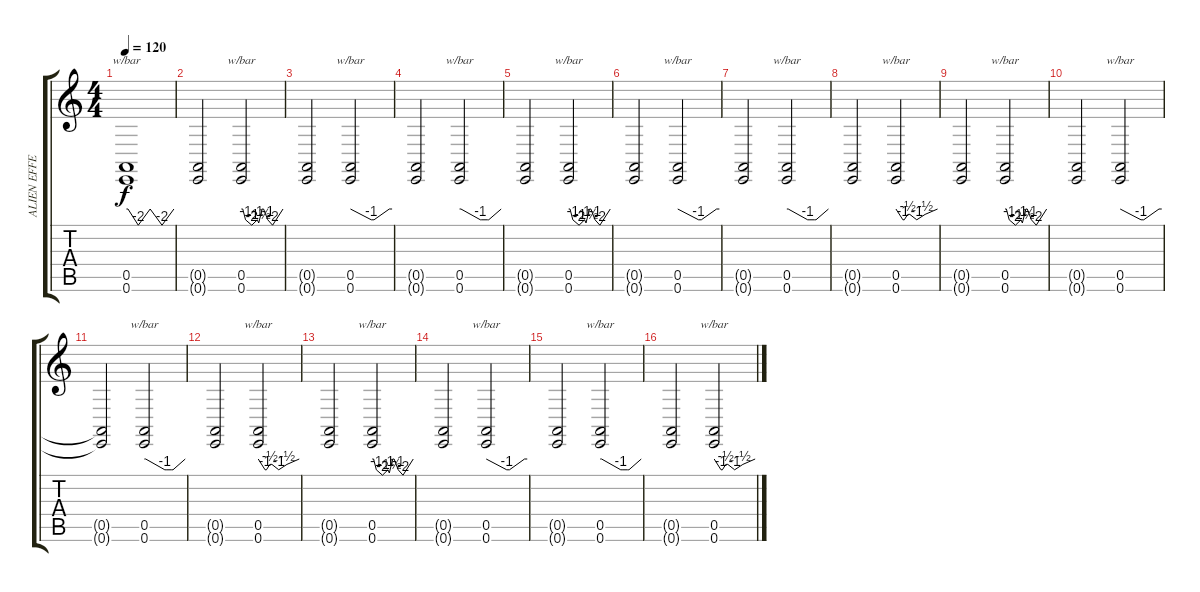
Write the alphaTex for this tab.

\track ("ALIEN EFFECTS 2" "ALIEN EFFE") {instrument pad8sweep}
\staff {score tabs}
\tuning (E4 B3 G3 D3 A2 E2) {hide}
\ts (4 4)
\tempo 120
\clef g2
\ks c
(0.5 0.6).1{tbe (custom default 0 0 2 0 15 -8 30 0 45 -8 60 0) dy f volume 2 instrument pad6metallic} |
(0.5{t} 0.6{t}).2 (0.5 0.6).2{tbe (custom default 0 0 2 0 6 -4 15 -8 23 -4 25 -6 30 0 32 0 38 -4 45 -8 60 0)} |
(0.5{t} 0.6{t}).2 (0.5 0.6).2{tbe (custom default 0 0 30 -4 34 -4 56 0 60 0)} |
(0.5{t} 0.6{t}).2 (0.5 0.6).2{tbe (custom default 0 0 2 0 30 -4 32 -4 40 -4 42 -4 60 0)} |
(0.5{t} 0.6{t}).2 (0.5 0.6).2{tbe (custom default 0 0 2 0 6 -4 15 -8 23 -4 25 -6 30 0 32 0 38 -4 45 -8 60 0)} |
(0.5{t} 0.6{t}).2 (0.5 0.6).2{tbe (custom default 0 0 30 -4 34 -4 56 0 60 0)} |
(0.5{t} 0.6{t}).2 (0.5 0.6).2{tbe (custom default 0 0 2 0 30 -4 32 -4 40 -4 42 -4 60 0)} |
(0.5{t} 0.6{t}).2 (0.5 0.6).2{tbe (custom default 0 0 10 -4 12 -4 17 -2 20 -2 30 -4 42 -2 60 0)} |
(0.5{t} 0.6{t}).2 (0.5 0.6).2{tbe (custom default 0 0 2 0 6 -4 15 -8 23 -4 25 -6 30 0 32 0 38 -4 45 -8 60 0)} |
(0.5{t} 0.6{t}).2 (0.5 0.6).2{tbe (custom default 0 0 30 -4 34 -4 56 0 60 0)} |
(0.5{t} 0.6{t}).2 (0.5 0.6).2{tbe (custom default 0 0 2 0 30 -4 32 -4 40 -4 42 -4 60 0)} |
(0.5{t} 0.6{t}).2 (0.5 0.6).2{tbe (custom default 0 0 10 -4 12 -4 17 -2 20 -2 30 -4 42 -2 60 0)} |
(0.5{t} 0.6{t}).2 (0.5 0.6).2{tbe (custom default 0 0 2 0 6 -4 15 -8 23 -4 25 -6 30 0 32 0 38 -4 45 -8 60 0)} |
(0.5{t} 0.6{t}).2 (0.5 0.6).2{tbe (custom default 0 0 30 -4 34 -4 56 0 60 0)} |
(0.5{t} 0.6{t}).2 (0.5 0.6).2{tbe (custom default 0 0 2 0 30 -4 32 -4 40 -4 42 -4 60 0)} |
(0.5{t} 0.6{t}).2 (0.5 0.6).2{tbe (custom default 0 0 10 -4 12 -4 17 -2 20 -2 30 -4 42 -2 60 0)}
